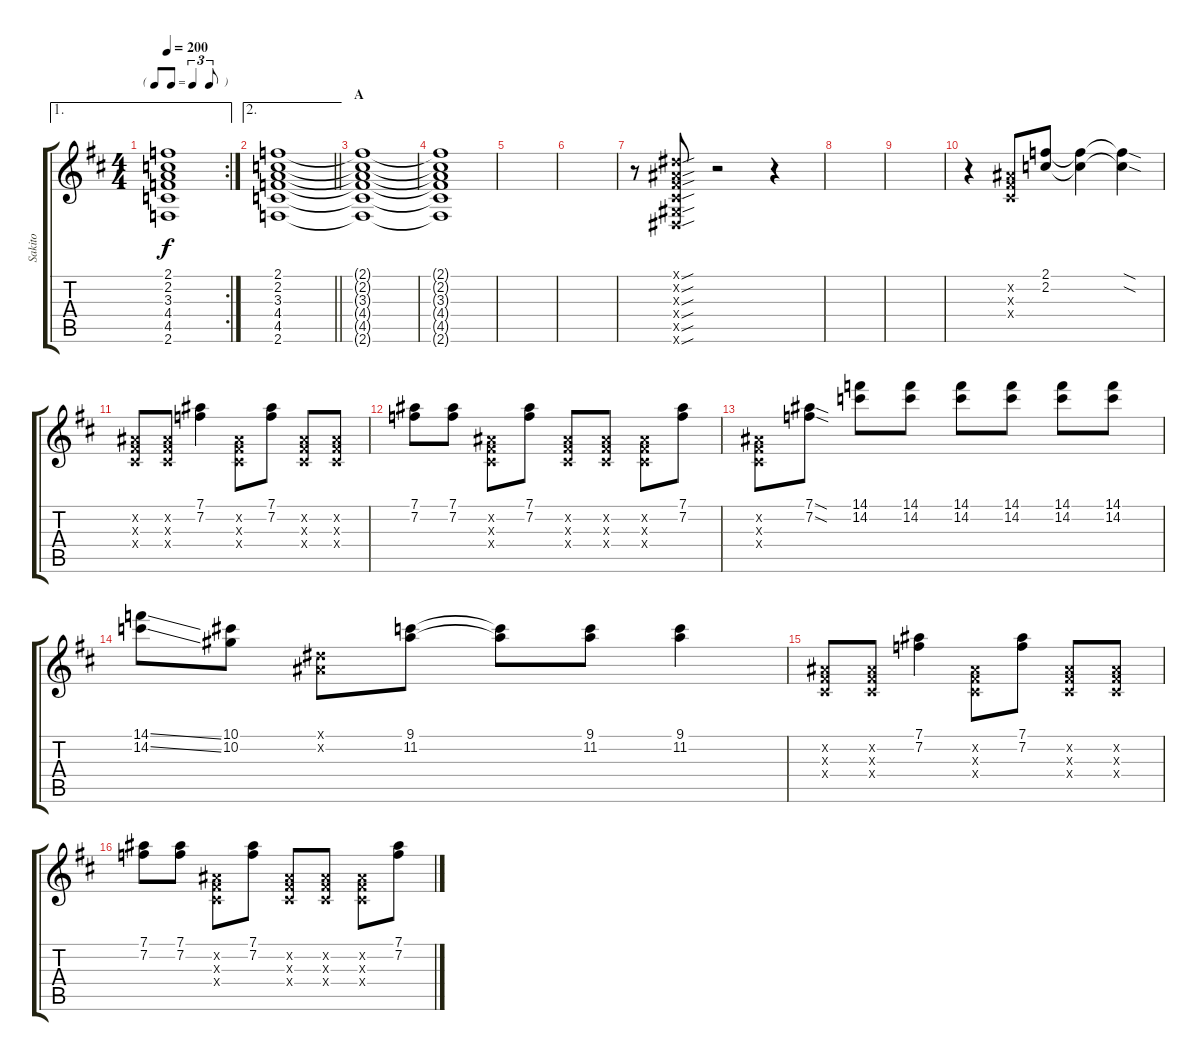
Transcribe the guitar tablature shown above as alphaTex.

\track ("Sakito" "Sakito") {instrument distortionguitar}
\staff {score tabs}
\tuning (Eb4 Bb3 Gb3 Db3 Ab2 Eb2) {hide}
\ae 1
\rc 2
\ts (4 4)
\tf triplet8th
\tempo 200
\clef g2
\ks d
(2.1 2.2 3.3 4.4 4.5 2.6).1{dy f} |
\ae 2
\barLineRight lightlight
(2.1 2.2 3.3 4.4 4.5 2.6).1 |
\section ("" "A")
(2.1{t} 2.2{t} 3.3{t} 4.4{t} 4.5{t} 2.6{t}).1 |
(2.1{t} 2.2{t} 3.3{t} 4.4{t} 4.5{t} 2.6{t}).1 |
|
|
r.8 (0.1{sou x} 0.2{sou x} 0.3{sou x} 0.4{sou x} 0.5{sou x} 0.6{sou x}).8 r.2 r.4 |
|
|
r.4 (0.2{x} 0.3{x} 0.4{x}).8 (2.1 2.2).8 (2.1{t} 2.2{t}).4 (2.1{sod t} 2.2{sod t}).4 |
(0.2{x} 0.3{x} 0.4{x}).8 (0.2{x} 0.3{x} 0.4{x}).8 (7.1 7.2).4 (0.2{x} 0.3{x} 0.4{x}).8 (7.1 7.2).8 (0.2{x} 0.3{x} 0.4{x}).8 (0.2{x} 0.3{x} 0.4{x}).8 |
(7.1 7.2).8 (7.1 7.2).8 (0.2{x} 0.3{x} 0.4{x}).8 (7.1 7.2).8 (0.2{x} 0.3{x} 0.4{x}).8 (0.2{x} 0.3{x} 0.4{x}).8 (0.2{x} 0.3{x} 0.4{x}).8 (7.1 7.2).8 |
(0.2{x} 0.3{x} 0.4{x}).8 (7.1{sod} 7.2{sod}).8 (14.1 14.2).8 (14.1 14.2).8 (14.1 14.2).8 (14.1 14.2).8 (14.1 14.2).8 (14.1 14.2).8 |
(14.1{ss} 14.2{ss}).8 (10.1 10.2).8 (0.1{x} 0.2{x}).8 (9.1 11.2).8 (9.1{t} 11.2{t}).8 (9.1 11.2).8 (9.1 11.2).4 |
(0.2{x} 0.3{x} 0.4{x}).8 (0.2{x} 0.3{x} 0.4{x}).8 (7.1 7.2).4 (0.2{x} 0.3{x} 0.4{x}).8 (7.1 7.2).8 (0.2{x} 0.3{x} 0.4{x}).8 (0.2{x} 0.3{x} 0.4{x}).8 |
(7.1 7.2).8 (7.1 7.2).8 (0.2{x} 0.3{x} 0.4{x}).8 (7.1 7.2).8 (0.2{x} 0.3{x} 0.4{x}).8 (0.2{x} 0.3{x} 0.4{x}).8 (0.2{x} 0.3{x} 0.4{x}).8 (7.1 7.2).8
